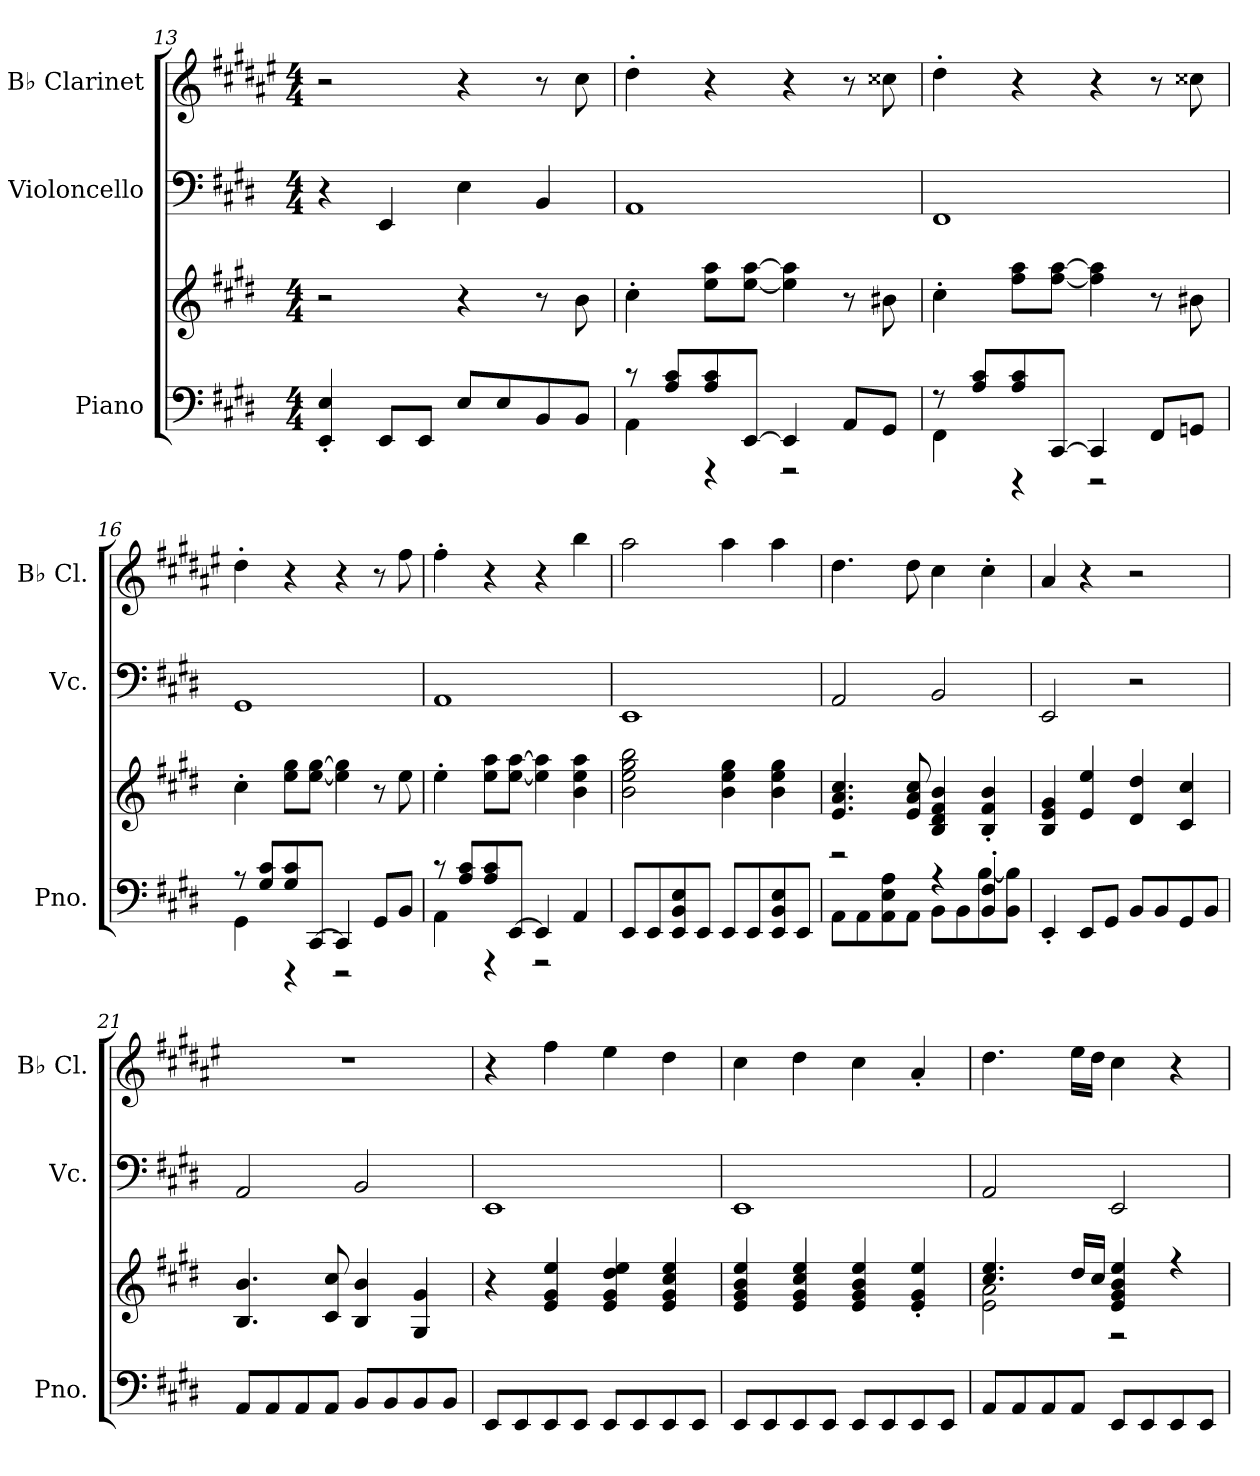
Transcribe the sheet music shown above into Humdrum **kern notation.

**kern	**kern	**kern	**kern
*part3	*part3	*part2	*part1
*staff4	*staff3	*staff2	*staff1
*I"Piano	*	*I"Violoncello	*I"B♭ Clarinet
*I'Pno.	*	*I'Vc.	*I'B♭ Cl.
!!LO:LB:g=z
*clefF4	*clefG2	*clefF4	*clefG2
*	*	*	*ITrd1c2
*k[f#c#g#d#]	*k[f#c#g#d#]	*k[f#c#g#d#]	*k[f#c#g#d#]
*M4/4	*M4/4	*M4/4	*M4/4
=13	=13	=13	=13
4EE/' 4E/'	2r	4r	2r
8EE/L	.	4EE/	.
8EE/J	.	.	.
8E/L	4r	4E\	4r
8E/	.	.	.
8BB/	8r	4BB/	8r
8BB/J	8b\	.	8b\
=14	=14	=14	=14
*^	*	*	*
8r	4AA\	4cc#'\	1AA	4cc#'\
8A/ 8c#/L	.	.	.	.
8A/ 8c#/	4r	8ee\ 8aa\L	.	4r
[8EE/J	.	[8ee\ [8aa\J	.	.
4EE/]	2r	4ee\] 4aa\]	.	4r
8AA/L	.	8r	.	8r
8GG#/J	.	8b#X\	.	8b#X\
=15	=15	=15	=15	=15
8r	4FF#\	4cc#'\	1FF#	4cc#'\
8A/ 8c#/L	.	.	.	.
8A/ 8c#/	4r	8ff#\ 8aa\L	.	4r
[8CC#/J	.	[8ff#\ [8aa\J	.	.
4CC#/]	2r	4ff#\] 4aa\]	.	4r
8FF#/L	.	8r	.	8r
8GGn/J	.	8b#X\	.	8b#X\
=16	=16	=16	=16	=16
8r	4GG#\	4cc#'\	1GG#	4cc#'\
8G#/ 8c#/L	.	.	.	.
8G#/ 8c#/	4r	8ee\ 8gg#\L	.	4r
[8CC#/J	.	[8ee\ [8gg#\J	.	.
4CC#/]	2r	4ee\] 4gg#\]	.	4r
8GG#/L	.	8r	.	8r
8BB/J	.	8ee\	.	8ee\
!!LO:LB:g=z
=17	=17	=17	=17	=17
8r	4AA\	4ee'\	1AA	4ee'\
8A/ 8c#/L	.	.	.	.
8A/ 8c#/	4r	8ee\ 8aa\L	.	4r
[8EE/J	.	[8ee\ [8aa\J	.	.
4EE/]	2r	4ee\] 4aa\]	.	4r
4AA/	.	4b\ 4ee\ 4aa\	.	4aa\
*v	*v	*	*	*
=18	=18	=18	=18
8EE/L	2b\ 2ee\ 2gg#\ 2bb\	1EE	2gg#\
8EE/	.	.	.
8EE/ 8BB/ 8E/	.	.	.
8EE/J	.	.	.
8EE/L	4b\ 4ee\ 4gg#\	.	4gg#\
8EE/	.	.	.
8EE/ 8BB/ 8E/	4b\ 4ee\ 4gg#\	.	4gg#\
8EE/J	.	.	.
=19	=19	=19	=19
*^	*	*	*
2r	8AA\L	4.e/ 4.a/ 4.cc#/	2AA/	4.cc#\
.	8AA\	.	.	.
.	8AA\ 8E\ 8A\	.	.	.
.	8AA\J	8e/ 8a/ 8cc#/	.	8cc#\
4r	8BB\L	4B/ 4d#/ 4f#/ 4b/	2BB/	4b\
.	8BB\	.	.	.
4BB/' 4F#/'	[8B\	4B/' 4f#/' 4b/'	.	4b'\
.	8BB\ 8B\]J	.	.	.
*v	*v	*	*	*
=20	=20	=20	=20
4EE'/	4B/ 4e/ 4g#/	2EE/	4g#/
8EE/L	4e/ 4ee/	.	4r
8GG#/J	.	.	.
8BB/L	4d#/ 4dd#/	2r	2r
8BB/	.	.	.
8GG#/	4c#/ 4cc#/	.	.
8BB/J	.	.	.
!!LO:PB:g=z
=21	=21	=21	=21
8AA/L	4.B/ 4.b/	2AA/	1r
8AA/	.	.	.
8AA/	.	.	.
8AA/J	8c#/ 8cc#/	.	.
8BB/L	4B/ 4b/	2BB/	.
8BB/	.	.	.
8BB/	4G#/ 4g#/	.	.
8BB/J	.	.	.
=22	=22	=22	=22
8EE/L	4r	1EE	4r
8EE/	.	.	.
8EE/	4e/ 4g#/ 4ee/	.	4ee\
8EE/J	.	.	.
8EE/L	4e/ 4g#/ 4dd#/ 4ee/	.	4dd#\
8EE/	.	.	.
8EE/	4e/ 4g#/ 4cc#/ 4ee/	.	4cc#\
8EE/J	.	.	.
=23	=23	=23	=23
8EE/L	4e/ 4g#/ 4b/ 4ee/	1EE	4b\
8EE/	.	.	.
8EE/	4e/ 4g#/ 4cc#/ 4ee/	.	4cc#\
8EE/J	.	.	.
8EE/L	4e/ 4g#/ 4b/ 4ee/	.	4b\
8EE/	.	.	.
8EE/	4e/' 4g#/' 4ee/'	.	4g#'/
8EE/J	.	.	.
!!LO:LB:g=z
=24	=24	=24	=24
*	*^	*	*
8AA/L	4.cc#/ 4.ee/	2e\ 2a\	2AA/	4.cc#\
8AA/	.	.	.	.
8AA/	.	.	.	.
8AA/J	16dd#/LL	.	.	16dd#\LL
.	16cc#/JJ	.	.	16cc#\JJ
8EE/L	4e/ 4g#/ 4b/ 4ee/	2r	2EE/	4b\
8EE/	.	.	.	.
8EE/	4r	.	.	4r
8EE/J	.	.	.	.
*	*v	*v	*	*
=	=	=	=
*-	*-	*-	*-
